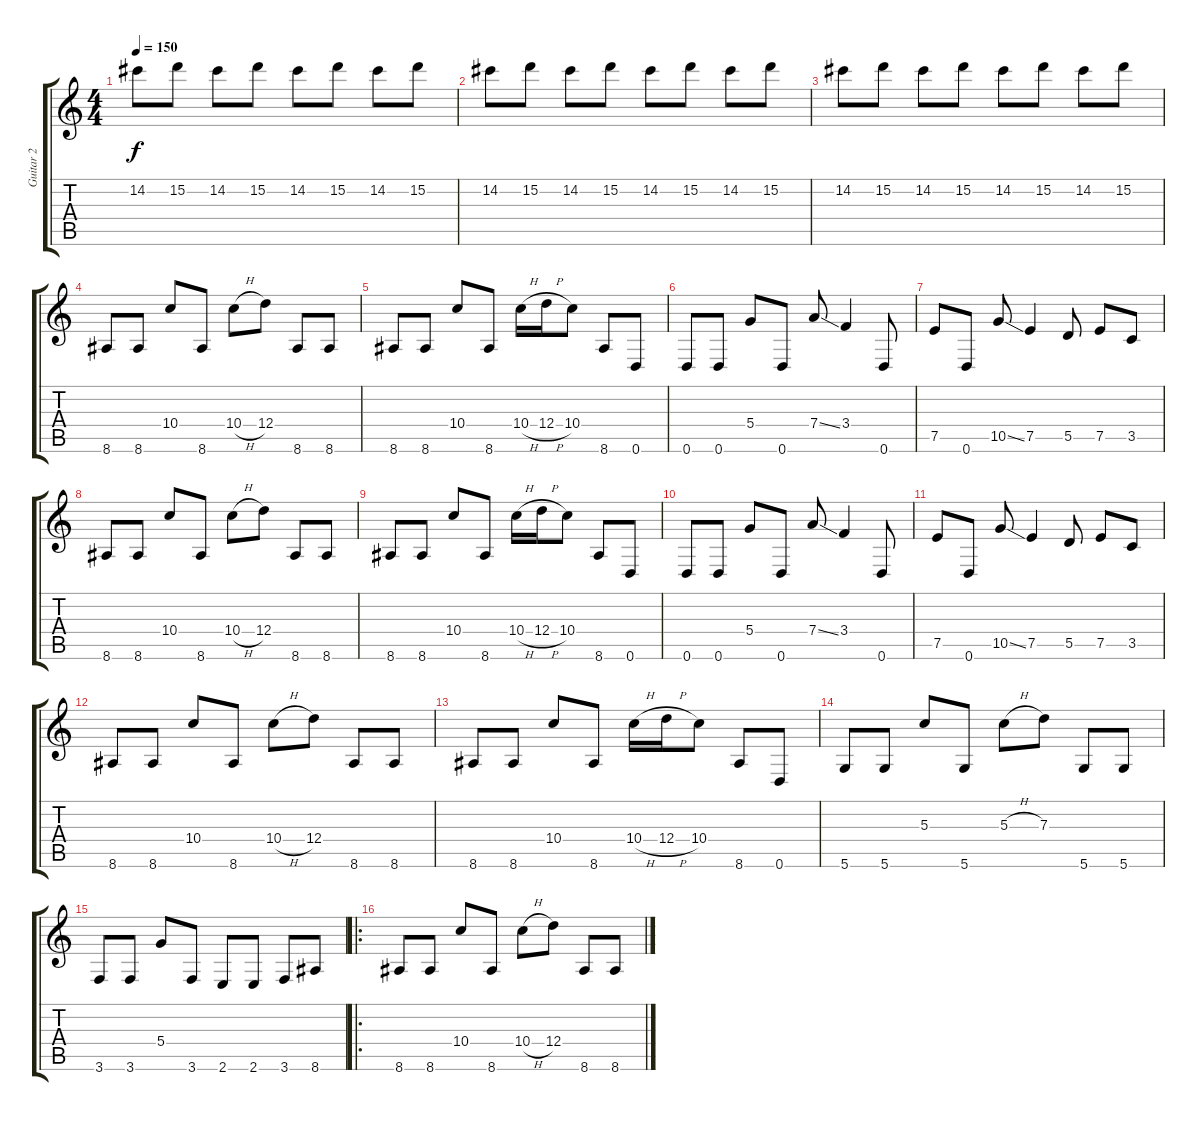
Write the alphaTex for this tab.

\track ("Guitar 2" "Guitar 2") {instrument distortionguitar}
\staff {score tabs}
\tuning (E4 B3 G3 D3 A2 D2) {hide}
\ts (4 4)
\tempo 150
\clef g2
\ks c
14.2.8{dy f} 15.2.8 14.2.8 15.2.8 14.2.8 15.2.8 14.2.8 15.2.8 |
14.2.8 15.2.8 14.2.8 15.2.8 14.2.8 15.2.8 14.2.8 15.2.8 |
14.2.8 15.2.8 14.2.8 15.2.8 14.2.8 15.2.8 14.2.8 15.2.8 |
8.6.8 8.6.8 10.4.8 8.6.8 10.4{h}.8 12.4.8 8.6.8 8.6.8 |
8.6.8 8.6.8 10.4.8 8.6.8 10.4{h}.16 12.4{h}.16 10.4.8 8.6.8 0.6.8 |
0.6.8 0.6.8 5.4.8 0.6.8 7.4{ss}.8 3.4.4 0.6.8 |
7.5.8 0.6.8 10.5{ss}.8 7.5.4 5.5.8 7.5.8 3.5.8 |
8.6.8 8.6.8 10.4.8 8.6.8 10.4{h}.8 12.4.8 8.6.8 8.6.8 |
8.6.8 8.6.8 10.4.8 8.6.8 10.4{h}.16 12.4{h}.16 10.4.8 8.6.8 0.6.8 |
0.6.8 0.6.8 5.4.8 0.6.8 7.4{ss}.8 3.4.4 0.6.8 |
7.5.8 0.6.8 10.5{ss}.8 7.5.4 5.5.8 7.5.8 3.5.8 |
8.6.8 8.6.8 10.4.8 8.6.8 10.4{h}.8 12.4.8 8.6.8 8.6.8 |
8.6.8 8.6.8 10.4.8 8.6.8 10.4{h}.16 12.4{h}.16 10.4.8 8.6.8 0.6.8 |
5.6.8 5.6.8 5.3.8 5.6.8 5.3{h}.8 7.3.8 5.6.8 5.6.8 |
3.6.8 3.6.8 5.4.8 3.6.8 2.6.8 2.6.8 3.6.8 8.6.8 |
\ro
8.6.8 8.6.8 10.4.8 8.6.8 10.4{h}.8 12.4.8 8.6.8 8.6.8
